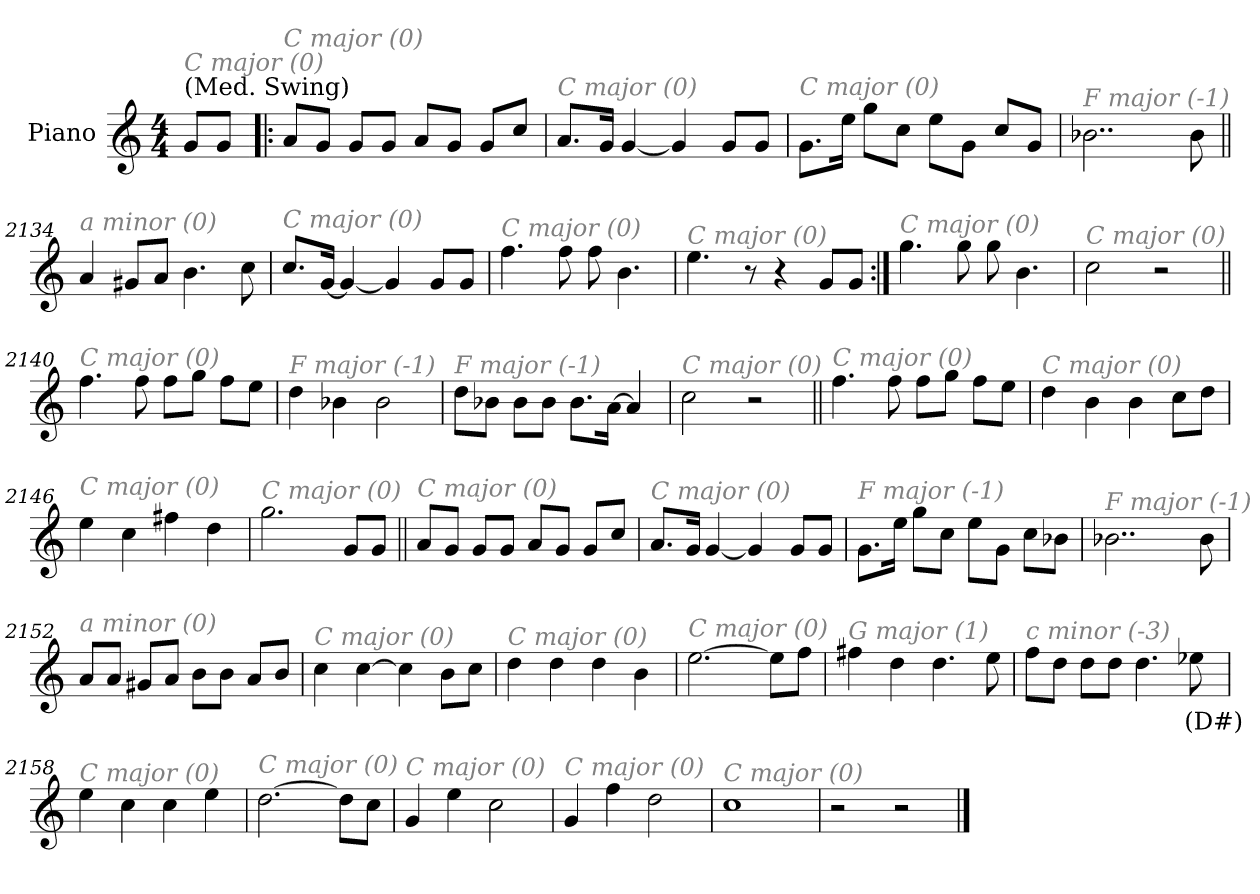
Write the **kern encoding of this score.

**kern	**text
*part1	*part1
*staff1	*staff1
*I"Piano	*
*I'Pno.	*
*clefG2	*
*k[]	*
*M4/4	*
*MM144	*
=1	=1
!LO:TX:a:t=(Med. Swing)	!
!LO:TX:i:color=#808080:t=C major (0)	!
8g/L	.
8g/J	.
=2130!|:	=2130!|:
!LO:TX:i:color=#808080:t=C major (0)	!
8a/L	.
8g/J	.
8g/L	.
8g/J	.
8a/L	.
8g/J	.
8g/L	.
8cc/J	.
=2131	=2131
!LO:TX:i:color=#808080:t=C major (0)	!
8.a/L	.
16g/Jk	.
[4g/	.
4g/]	.
8g/L	.
8g/J	.
!!LO:LB:g=z
=2132	=2132
!LO:TX:i:color=#808080:t=C major (0)	!
8.g\L	.
16ee\Jk	.
8gg\L	.
8cc\J	.
8ee\L	.
8g\J	.
8cc/L	.
8g/J	.
=2133	=2133
!LO:TX:i:color=#808080:t=F major (-1)	!
2..b-X\	.
8b-\	.
!!LO:LB:g=z
=2134||	=2134||
!LO:TX:i:color=#808080:t=a minor (0)	!
4a/	.
8g#X/L	.
8a/J	.
4.b\	.
8cc\	.
=2135	=2135
!LO:TX:i:color=#808080:t=C major (0)	!
8.cc/L	.
[16g/Jk	.
4g/_	.
4g/]	.
8g/L	.
8g/J	.
!!LO:LB:g=z
=2136	=2136
!LO:TX:i:color=#808080:t=C major (0)	!
4.ff\	.
8ff\	.
8ff\	.
4.b\	.
=2137	=2137
!LO:TX:i:color=#808080:t=C major (0)	!
4.ee\	.
8r	.
4r	.
8g/L	.
8g/J	.
!!LO:LB:g=z
=2138:|!	=2138:|!
!LO:TX:i:color=#808080:t=C major (0)	!
4.gg\	.
8gg\	.
8gg\	.
4.b\	.
=2139	=2139
!LO:TX:i:color=#808080:t=C major (0)	!
2cc\	.
2r	.
!!LO:LB:g=z
=2140||	=2140||
!LO:TX:i:color=#808080:t=C major (0)	!
4.ff\	.
8ff\	.
8ff\L	.
8gg\J	.
8ff\L	.
8ee\J	.
=2141	=2141
!LO:TX:i:color=#808080:t=F major (-1)	!
4dd\	.
4b-X\	.
2b-\	.
!!LO:LB:g=z
=2142	=2142
!LO:TX:i:color=#808080:t=F major (-1)	!
8dd\L	.
8b-X\J	.
8b-\L	.
8b-\J	.
8.b-\L	.
[>16a\Jk	.
4a/]	.
=2143	=2143
!LO:TX:i:color=#808080:t=C major (0)	!
2cc\	.
2r	.
!!LO:LB:g=z
=2144||	=2144||
!LO:TX:i:color=#808080:t=C major (0)	!
4.ff\	.
8ff\	.
8ff\L	.
8gg\J	.
8ff\L	.
8ee\J	.
=2145	=2145
!LO:TX:i:color=#808080:t=C major (0)	!
4dd\	.
4b\	.
4b\	.
8cc\L	.
8dd\J	.
!!LO:LB:g=z
=2146	=2146
!LO:TX:i:color=#808080:t=C major (0)	!
4ee\	.
4cc\	.
4ff#X\	.
4dd\	.
=2147	=2147
!LO:TX:i:color=#808080:t=C major (0)	!
2.gg\	.
8g/L	.
8g/J	.
!!LO:LB:g=z
=2148||	=2148||
!LO:TX:i:color=#808080:t=C major (0)	!
8a/L	.
8g/J	.
8g/L	.
8g/J	.
8a/L	.
8g/J	.
8g/L	.
8cc/J	.
=2149	=2149
!LO:TX:i:color=#808080:t=C major (0)	!
8.a/L	.
16g/Jk	.
[4g/	.
4g/]	.
8g/L	.
8g/J	.
!!LO:PB:g=z
=2150	=2150
!LO:TX:i:color=#808080:t=F major (-1)	!
8.g\L	.
16ee\Jk	.
8gg\L	.
8cc\J	.
8ee\L	.
8g\J	.
8cc\L	.
8b-X\J	.
=2151	=2151
!LO:TX:i:color=#808080:t=F major (-1)	!
2..b-X\	.
8b-\	.
!!LO:LB:g=z
=2152	=2152
!LO:TX:i:color=#808080:t=a minor (0)	!
8a/L	.
8a/J	.
8g#X/L	.
8a/J	.
8b\L	.
8b\J	.
8a/L	.
8b/J	.
=2153	=2153
!LO:TX:i:color=#808080:t=C major (0)	!
4cc\	.
[4cc\	.
4cc\]	.
8b\L	.
8cc\J	.
!!LO:LB:g=z
=2154	=2154
!LO:TX:i:color=#808080:t=C major (0)	!
4dd\	.
4dd\	.
4dd\	.
4b\	.
=2155	=2155
!LO:TX:i:color=#808080:t=C major (0)	!
[2.ee\	.
8ee\L]	.
8ff\J	.
!!LO:LB:g=z
=2156	=2156
!LO:TX:i:color=#808080:t=G major (1)	!
4ff#X\	.
4dd\	.
4.dd\	.
8ee\	.
=2157	=2157
!LO:TX:i:color=#808080:t=c minor (-3)	!
8ff\L	.
8dd\J	.
8dd\L	.
8dd\J	.
4.dd\	.
8ee-Xi\	(D#)
!!LO:LB:g=z
=2158	=2158
!LO:TX:i:color=#808080:t=C major (0)	!
4ee\	.
4cc\	.
4cc\	.
4ee\	.
=2159	=2159
!LO:TX:i:color=#808080:t=C major (0)	!
[2.dd\	.
8dd\L]	.
8cc\J	.
!!LO:LB:g=z
=2160	=2160
!LO:TX:i:color=#808080:t=C major (0)	!
4g/	.
4ee\	.
2cc\	.
=2161	=2161
!LO:TX:i:color=#808080:t=C major (0)	!
4g/	.
4ff\	.
2dd\	.
!!LO:LB:g=z
=2162	=2162
!LO:TX:i:color=#808080:t=C major (0)	!
1cc	.
=2163	=2163
2r	.
2r	.
==	==
*-	*-
